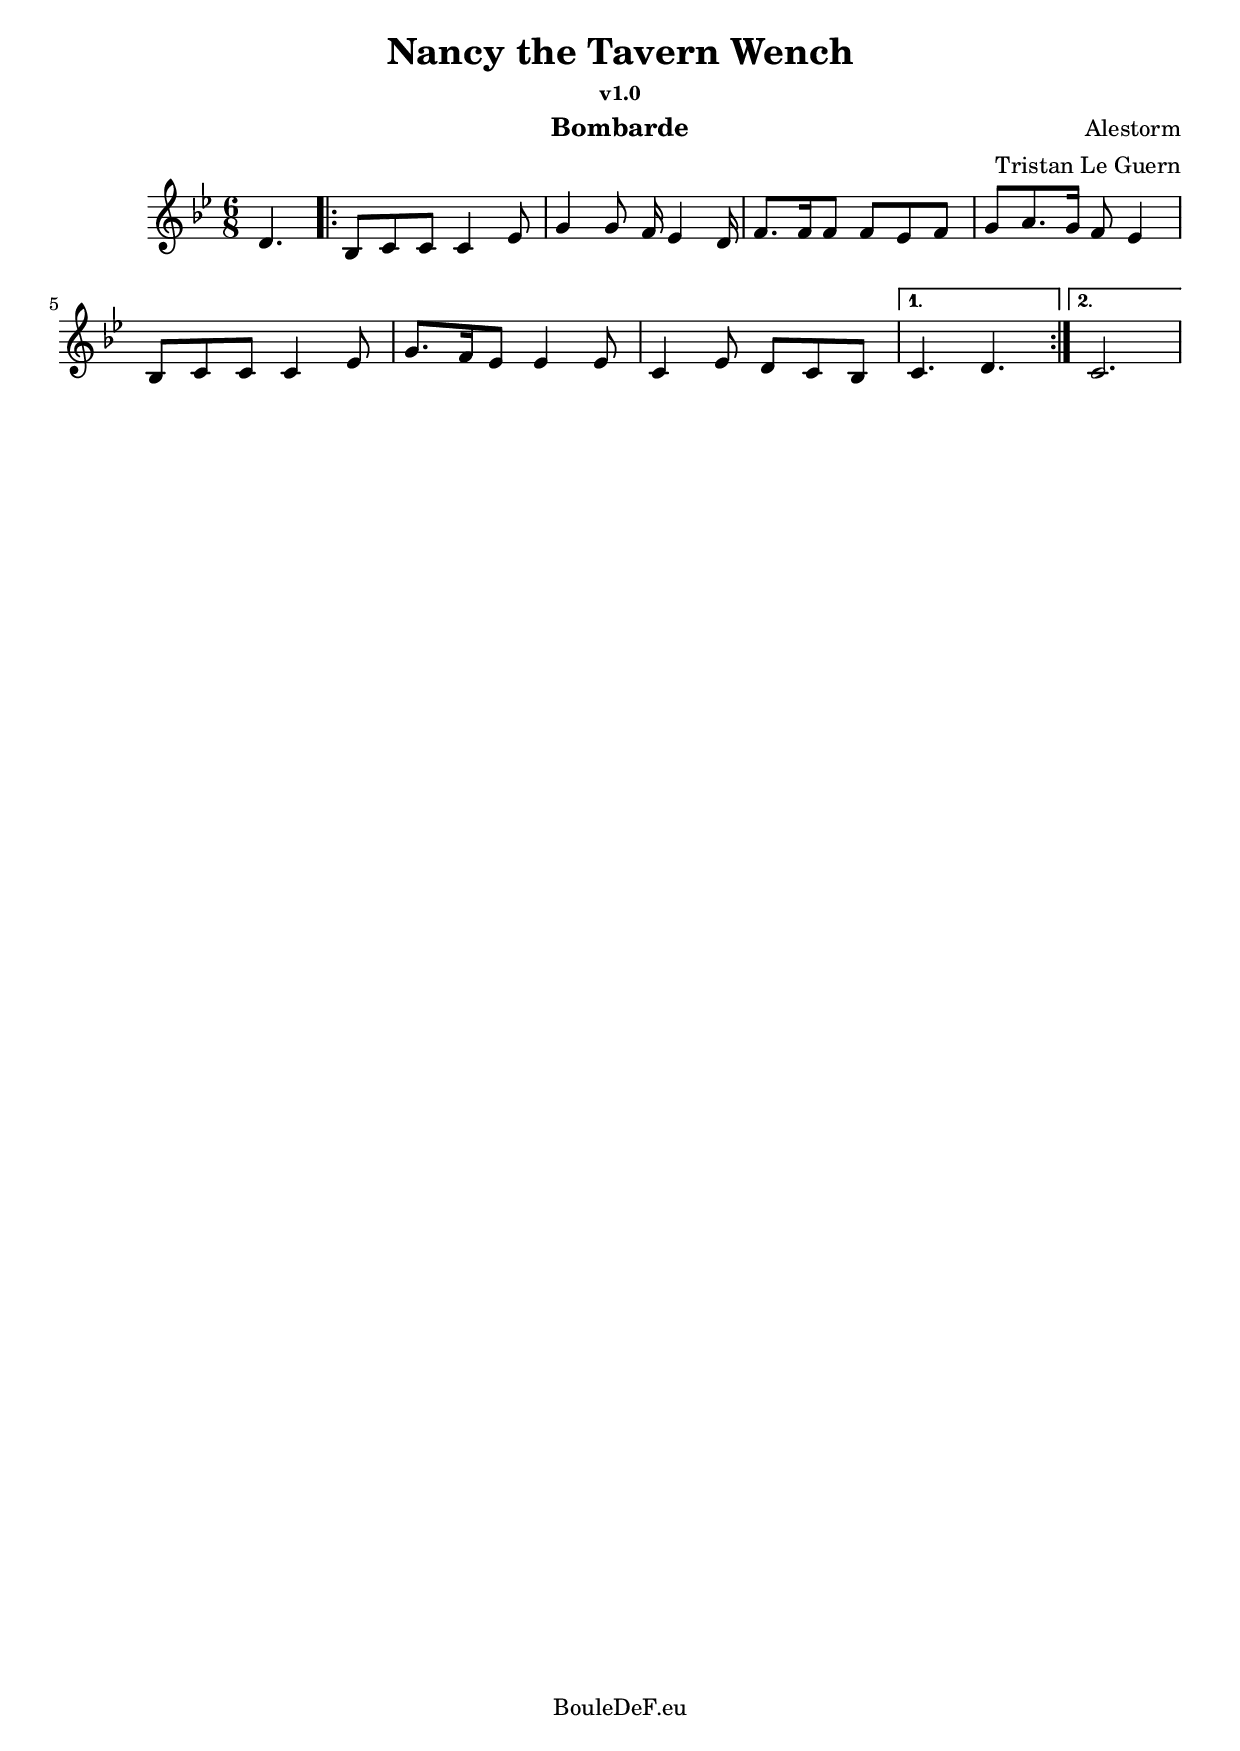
\version "2.14.2"
\include "italiano.ly"

\header {
	title = "Nancy the Tavern Wench"
	subsubtitle = "v1.0"
	composer = "Alestorm"
	arranger = "Tristan Le Guern"
	instrument = "Bombarde"
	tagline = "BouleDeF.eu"
}

\score {
	\new Staff \relative si {
		\clef treble
		\key sib \major
		\time 6/8

		\partial 4. re4.
		\repeat volta 2 {
			sib8 do do do4 mib8
			| sol4 sol8 fa16 mib4 re16
			| fa8. fa16 fa8 fa mib fa
			| sol8 la8. sol16 fa8 mib4
			| sib8 do do do4 mib8
			| sol8. fa16 mib8 mib4 mib8
			| do4 mib8 re do sib
		}
		\alternative {
			{| do4. re}
			{| do2.}
		}
	}
}
